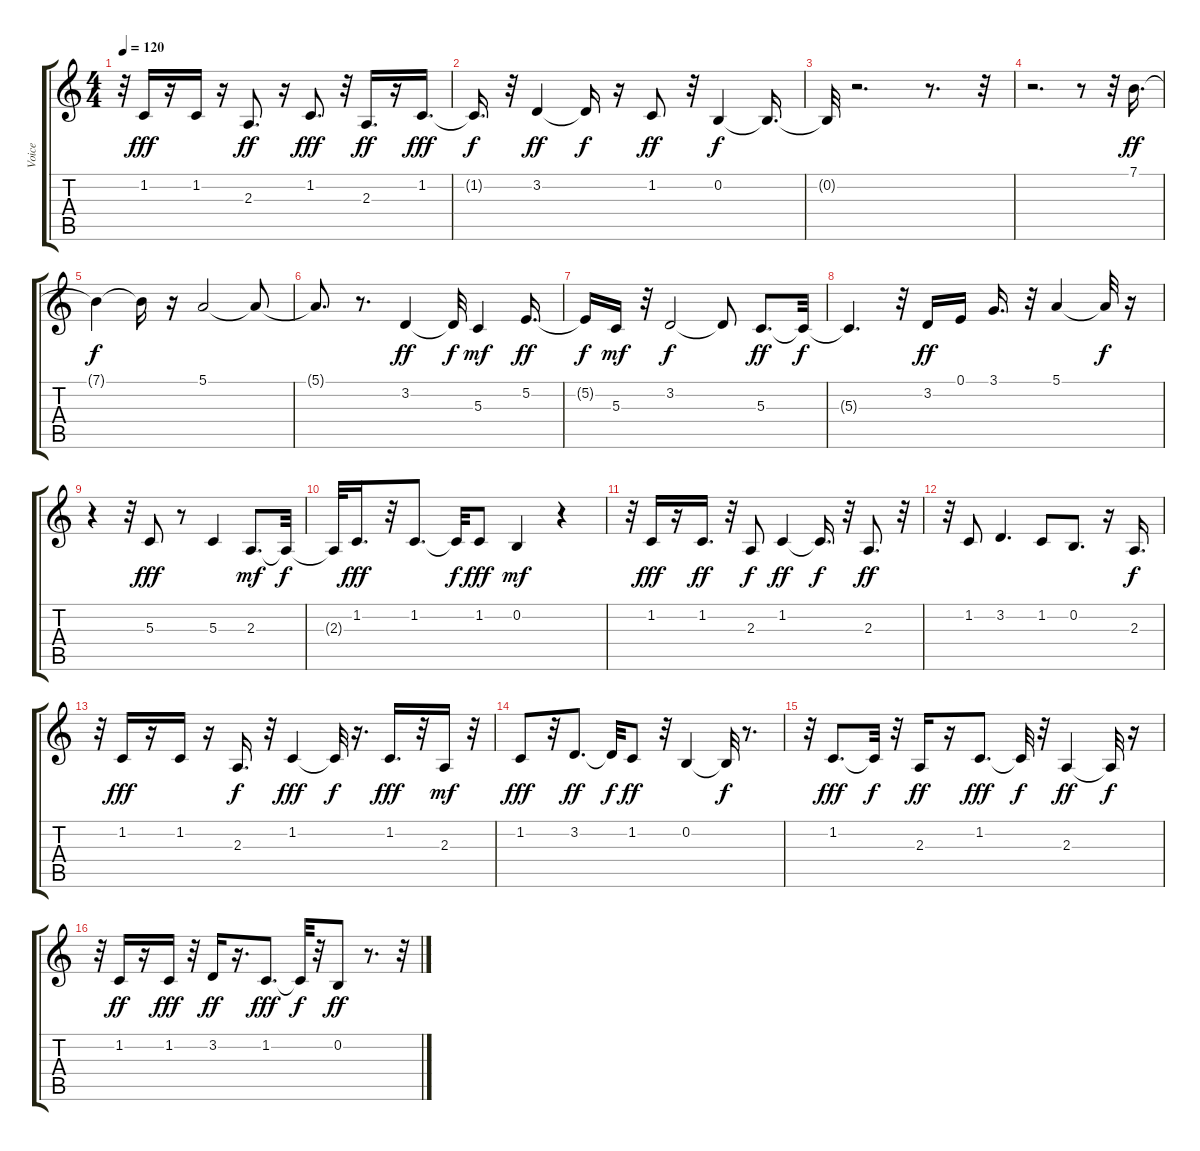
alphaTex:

\track ("Voice" "Voice") {instrument voiceoohs}
\staff {score tabs}
\tuning (E4 B3 G3 D3 A2 E2) {hide}
\ts (4 4)
\tempo 120
\clef g2
\ks c
r.32{dy ff} 1.2.16{dy fff} r.16 1.2.16 r.16 2.3.8{d dy ff} r.16 1.2.8{d dy fff} r.32 2.3.16{d dy ff} r.16 1.2.16{d dy fff} |
1.2{t}.16{d dy f} r.32 3.2.4{dy ff} 3.2{t}.16{dy f} r.16 1.2.8{dy ff} r.32 0.2.4{dy f} 0.2{t}.16{d} |
0.2{t}.32 r.2{d} r.8{d} r.32 |
r.2{d} r.8 r.32 7.1.16{d dy ff} |
7.1{t}.4{dy f} 7.1{t}.16 r.16 5.1.2 5.1{t}.8 |
5.1{t}.8{d} r.8{d} 3.2.4{dy ff} 3.2{t}.32{dy f} 5.3.4{dy mf} 5.2.16{d dy ff} |
5.2{t}.16{dy f} 5.3.16{dy mf} r.32 3.2.2{dy f} 3.2{t}.8 5.3.8{d dy ff} 5.3{t}.32{dy f} |
5.3{t}.4{d} r.32 3.2.16{dy ff} 0.1.16 3.1.16{d} r.32 5.1.4 5.1{t}.32{dy f} r.16 |
r.4 r.32 5.3.8{dy fff} r.8 5.3.4 2.3.8{d dy mf} 2.3{t}.32{dy f} |
2.3{t}.32 1.2.16{d dy fff} r.32 1.2.8{d} 1.2{t}.32{dy f} 1.2.8{dy fff} 0.2.4{dy mf} r.4 |
r.32 1.2.16{dy fff} r.16 1.2.16{d dy ff} r.32 2.3.8{dy f} 1.2.4{dy ff} 1.2{t}.16{d dy f} r.32 2.3.8{d dy ff} r.32 |
r.32 1.2.8 3.2.4{d} 1.2.8 0.2.8{d} r.16 2.3.16{d dy f} |
r.32 1.2.16{dy fff} r.16 1.2.16 r.16 2.3.16{d dy f} r.32 1.2.4{dy fff} 1.2{t}.32{dy f} r.16{d} 1.2.16{d dy fff} r.32 2.3.16{dy mf} r.32 |
1.2.8{dy fff} r.32 3.2.8{d dy ff} 3.2{t}.32{dy f} 1.2.8{dy ff} r.32 0.2.4 0.2{t}.32{dy f} r.8{d} |
r.32 1.2.8{d dy fff} 1.2{t}.32{dy f} r.32 2.3.16{dy ff} r.16 1.2.8{d dy fff} 1.2{t}.32{dy f} r.32 2.3.4{dy ff} 2.3{t}.32{dy f} r.16 |
r.32 1.2.16{dy ff} r.16 1.2.16{dy fff} r.32 3.2.16{dy ff} r.16{d} 1.2.8{d dy fff} 1.2{t}.32{dy f} r.32 0.2.8{dy ff} r.8{d} r.32
